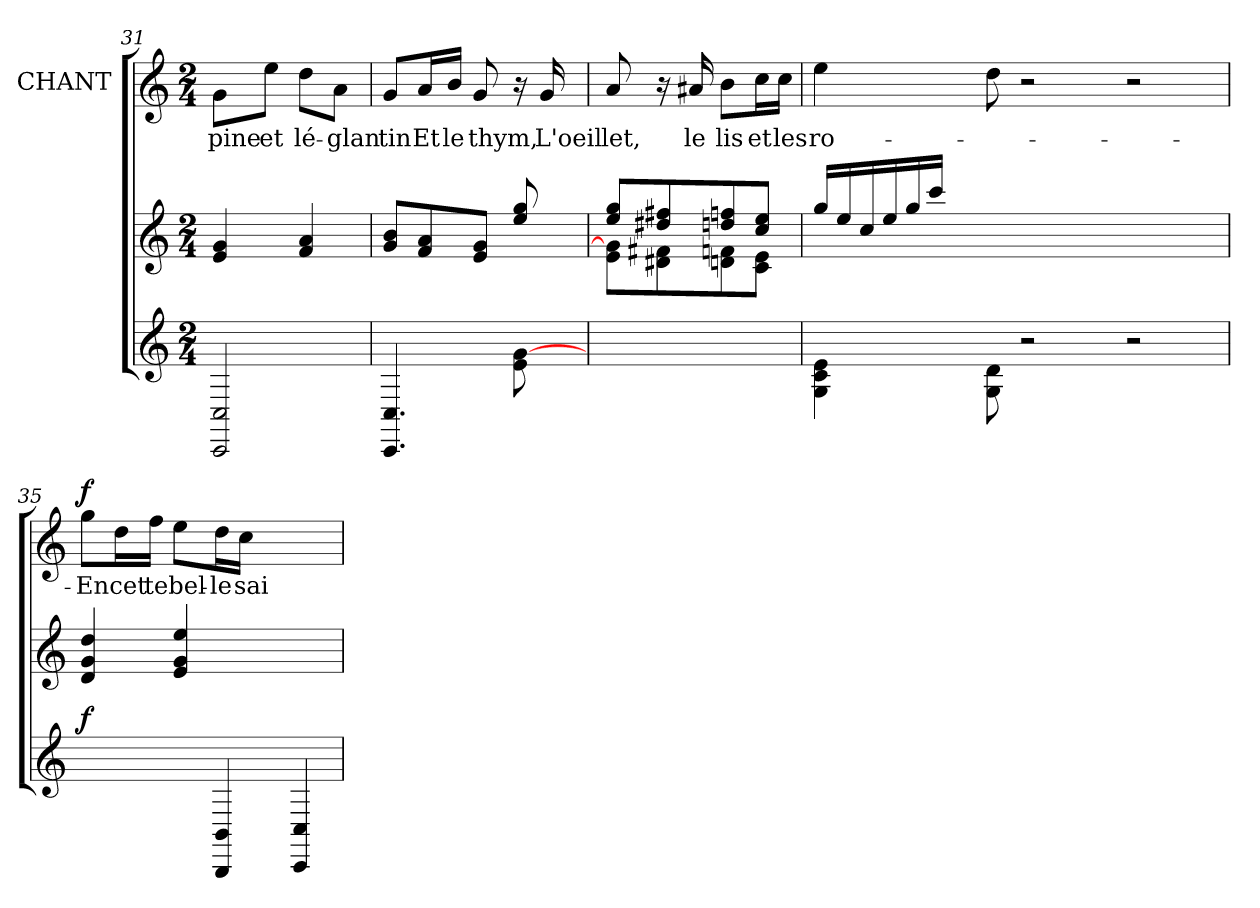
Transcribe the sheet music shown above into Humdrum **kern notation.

**kern	**dynam	**kern	**kern	**text	**dynam
*part3	*part3	*part2	*part1	*part1	*part1
*staff3	*staff3	*staff2	*staff1	*staff1	*staff1
*	*	*	*I"CHANT	*	*
*clefG2	*	*clefG2	*clefG2	*	*
*k[]	*	*k[]	*k[]	*	*
*M2/4	*	*M2/4	*M2/4	*	*
=31	=31	=31	=31	=31	=31
2Ci/ 2CCi/	.	4gj/ 4ej/	8gj\L	pine	.
.	.	.	8eej\J	et	.
.	.	4aj/ 4fj/	8ddj\L	lé-	.
.	.	.	8aj\J	glan	.
!!LO:LB:g=z
=32	=32	=32	=32	=32	=32
4.Ci/ 4.CCi/	.	8bj/ 8gj/L	8gj/L	tin	.
.	.	8aj/ 8fj/	16aj/L	Et	.
.	.	.	16bj/JJ	le	.
.	.	8gj/ 8ej/J	8gj/	thym,	.
8ei\ [8gi\	.	8ggj/ 8eej/	16r	.	.
.	.	.	16gj/	L'oeil	.
=33	=33	=33	=33	=33	=33
*	*	*^	*	*	*
2ryy	.	8ggj/ 8eej/L	8ei\ 8gi]\L	8aj/	let,	.
.	.	8ff#Xj/ 8dd#Xj/	8d#Xi\ 8f#Xi\	16r	.	.
.	.	.	.	16a#Xj/	le	.
.	.	8ffnj/ 8ddnj/	8dni\ 8fni\	8bj\L	lis	.
.	.	8eej/ 8ccj/J	8ci\ 8ei\J	16ccj\L	et	.
.	.	.	.	16ccj\JJ	les	.
*	*	*v	*v	*	*	*
=34	=34	=34	=34	=34	=34
*^	*	*	*	*	*
4Gi\ 4ci\ 4ei\	4ryy	.	16ggj/LL	4eej\	ro-	.
.	.	.	16eej/	.	.	.
.	.	.	16ccj/	.	.	.
.	.	.	16eej/	.	.	.
8ryy	8ryy	.	16ggj/	8ryy	.	.
.	.	.	16cccj/JJ	.	.	.
8ryy	8ryy	.	8ryy	8ryy	.	.
8GZ\ 8dZ\	4.ryy	.	1ryy	8ddV\	.	.
2r	.	.	.	2r	.	.
.	2.ryy	.	.	.	.	.
2r	.	.	.	2r	.	.
.	.	.	8ryy	.	.	.
*v	*v	*	*	*	*	*
=35	=35	=35	=35	=35	=35
!	!LO:DY:a	!	!	!	!LO:DY:a
4.ryy	f	4ddj/ 4gj/ 4dj/	8ggj\L	En	f
.	.	.	16ddj\L	cet	.
.	.	.	16ffj\JJ	te	.
.	.	4eej/ 4gj/ 4ej/	8eej\L	bel-	.
4BBi/ 4BBBi/	.	.	16ddj\L	le	.
.	.	.	16ccj\JJ	sai-	.
.	.	4.ryy	4.ryy	.	.
4Ci/ 4CCi/	.	.	.	.	.
=	=	=	=	=	=
*-	*-	*-	*-	*-	*-
